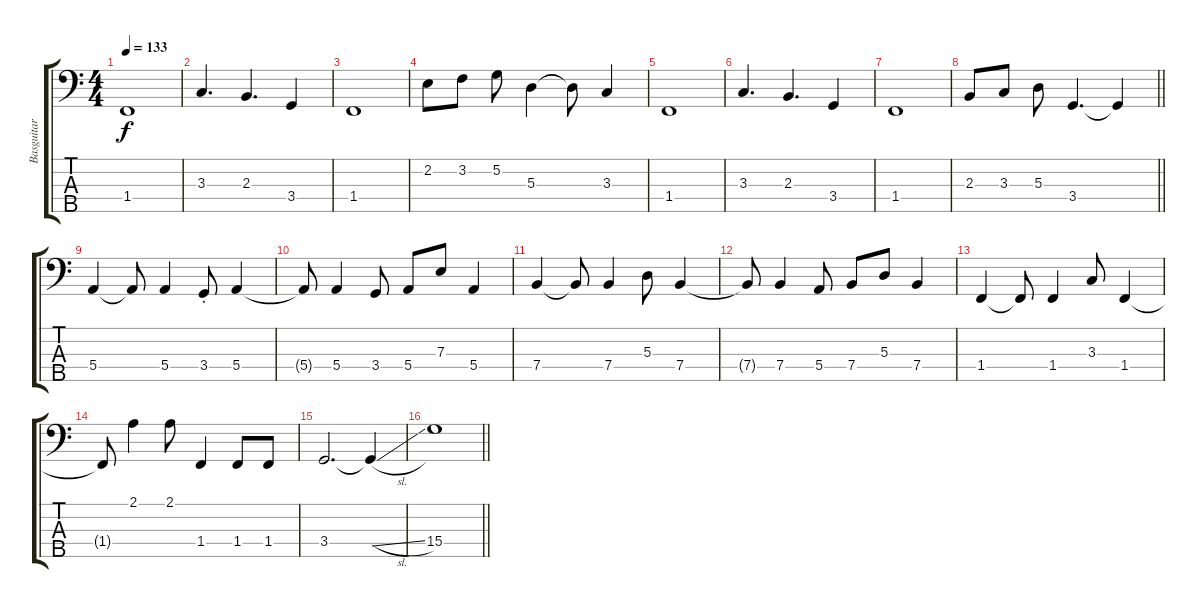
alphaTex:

\track ("Basguitar" "Basguitar") {instrument electricbassfinger}
\staff {score tabs}
\tuning (G2 D2 A1 E1 B0) {hide}
\ts (4 4)
\tempo 133
\clef f4
\ks c
1.4.1{dy f} |
3.3.4{d} 2.3.4{d} 3.4.4 |
1.4.1 |
2.2.8 3.2.8 5.2.8 5.3.4 5.3{t}.8 3.3.4 |
1.4.1 |
3.3.4{d} 2.3.4{d} 3.4.4 |
1.4.1 |
\barLineRight lightlight
2.3.8 3.3.8 5.3.8 3.4.4{d} 3.4{t}.4 |
5.4.4 5.4{t}.8 5.4.4 3.4{st}.8 5.4.4 |
5.4{t}.8 5.4.4 3.4.8 5.4.8 7.3.8 5.4.4 |
7.4.4 7.4{t}.8 7.4.4 5.3.8 7.4.4 |
7.4{t}.8 7.4.4 5.4.8 7.4.8 5.3.8 7.4.4 |
1.4.4 1.4{t}.8 1.4.4 3.3.8 1.4.4 |
1.4{t}.8 2.1.4 2.1.8 1.4.4 1.4.8 1.4.8 |
3.4.2{d} 3.4{sl t}.4 |
\barLineRight lightlight
15.4.1
